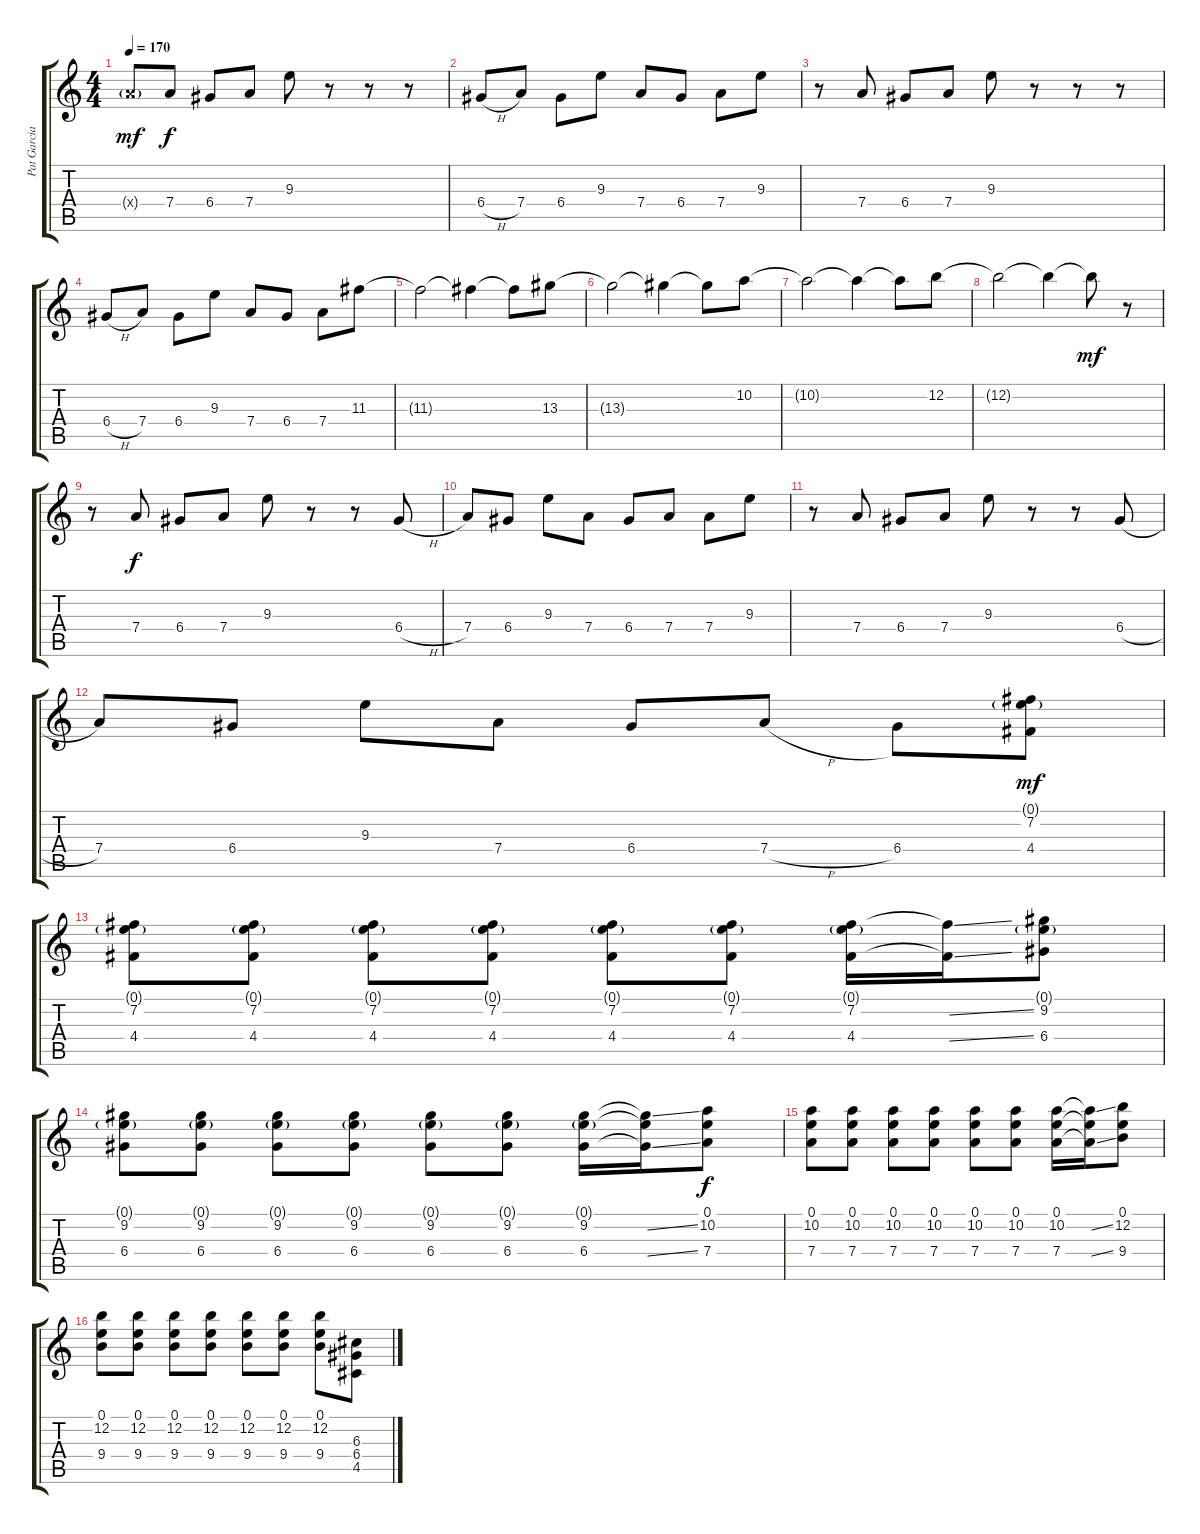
\track ("Pat Garcia" "Pat Garcia") {instrument overdrivenguitar}
\staff {score tabs}
\tuning (E4 B3 G3 D3 A2 D2) {hide}
\ts (4 4)
\tempo 170
\clef g2
\ks c
7.4{g x}.8{dy mf} 7.4.8{dy f} 6.4.8 7.4.8 9.3.8 r.8 r.8 r.8 |
6.4{h}.8 7.4.8 6.4.8 9.3.8 7.4.8 6.4.8 7.4.8 9.3.8 |
r.8 7.4.8 6.4.8 7.4.8 9.3.8 r.8 r.8 r.8 |
6.4{h}.8 7.4.8 6.4.8 9.3.8 7.4.8 6.4.8 7.4.8 11.3.8 |
11.3{t}.2 11.3{t}.4 11.3{t}.8 13.3.8 |
13.3{t}.2 13.3{t}.4 13.3{t}.8 10.2.8 |
10.2{t}.2 10.2{t}.4 10.2{t}.8 12.2.8 |
12.2{t}.2 12.2{t}.4 12.2{t}.8{dy mf} r.8 |
r.8 7.4.8{dy f} 6.4.8 7.4.8 9.3.8 r.8 r.8 6.4{h}.8 |
7.4.8 6.4.8 9.3.8 7.4.8 6.4.8 7.4.8 7.4.8 9.3.8 |
r.8 7.4.8 6.4.8 7.4.8 9.3.8 r.8 r.8 6.4{h}.8 |
7.4.8 6.4.8 9.3.8 7.4.8 6.4.8 7.4{h}.8 6.4.8 (0.1{g} 7.2 4.4).8{dy mf} |
(0.1{g} 7.2 4.4).8 (0.1{g} 7.2 4.4).8 (0.1{g} 7.2 4.4).8 (0.1{g} 7.2 4.4).8 (0.1{g} 7.2 4.4).8 (0.1{g} 7.2 4.4).8 (0.1{g} 7.2 4.4).16 (7.2{ss t} 4.4{ss t}).16 (0.1{g} 9.2 6.4).8 |
(0.1{g} 9.2 6.4).8 (0.1{g} 9.2 6.4).8 (0.1{g} 9.2 6.4).8 (0.1{g} 9.2 6.4).8 (0.1{g} 9.2 6.4).8 (0.1{g} 9.2 6.4).8 (0.1{g} 9.2 6.4).16 (0.1{t} 9.2{ss t} 6.4{ss t}).16 (0.1 10.2 7.4).8{dy f} |
(0.1 10.2 7.4).8 (0.1 10.2 7.4).8 (0.1 10.2 7.4).8 (0.1 10.2 7.4).8 (0.1 10.2 7.4).8 (0.1 10.2 7.4).8 (0.1 10.2 7.4).16 (0.1{t} 10.2{ss t} 7.4{ss t}).16 (0.1 12.2 9.4).8 |
(0.1 12.2 9.4).8 (0.1 12.2 9.4).8 (0.1 12.2 9.4).8 (0.1 12.2 9.4).8 (0.1 12.2 9.4).8 (0.1 12.2 9.4).8 (0.1 12.2 9.4).8 (6.3 6.4 4.5).8
